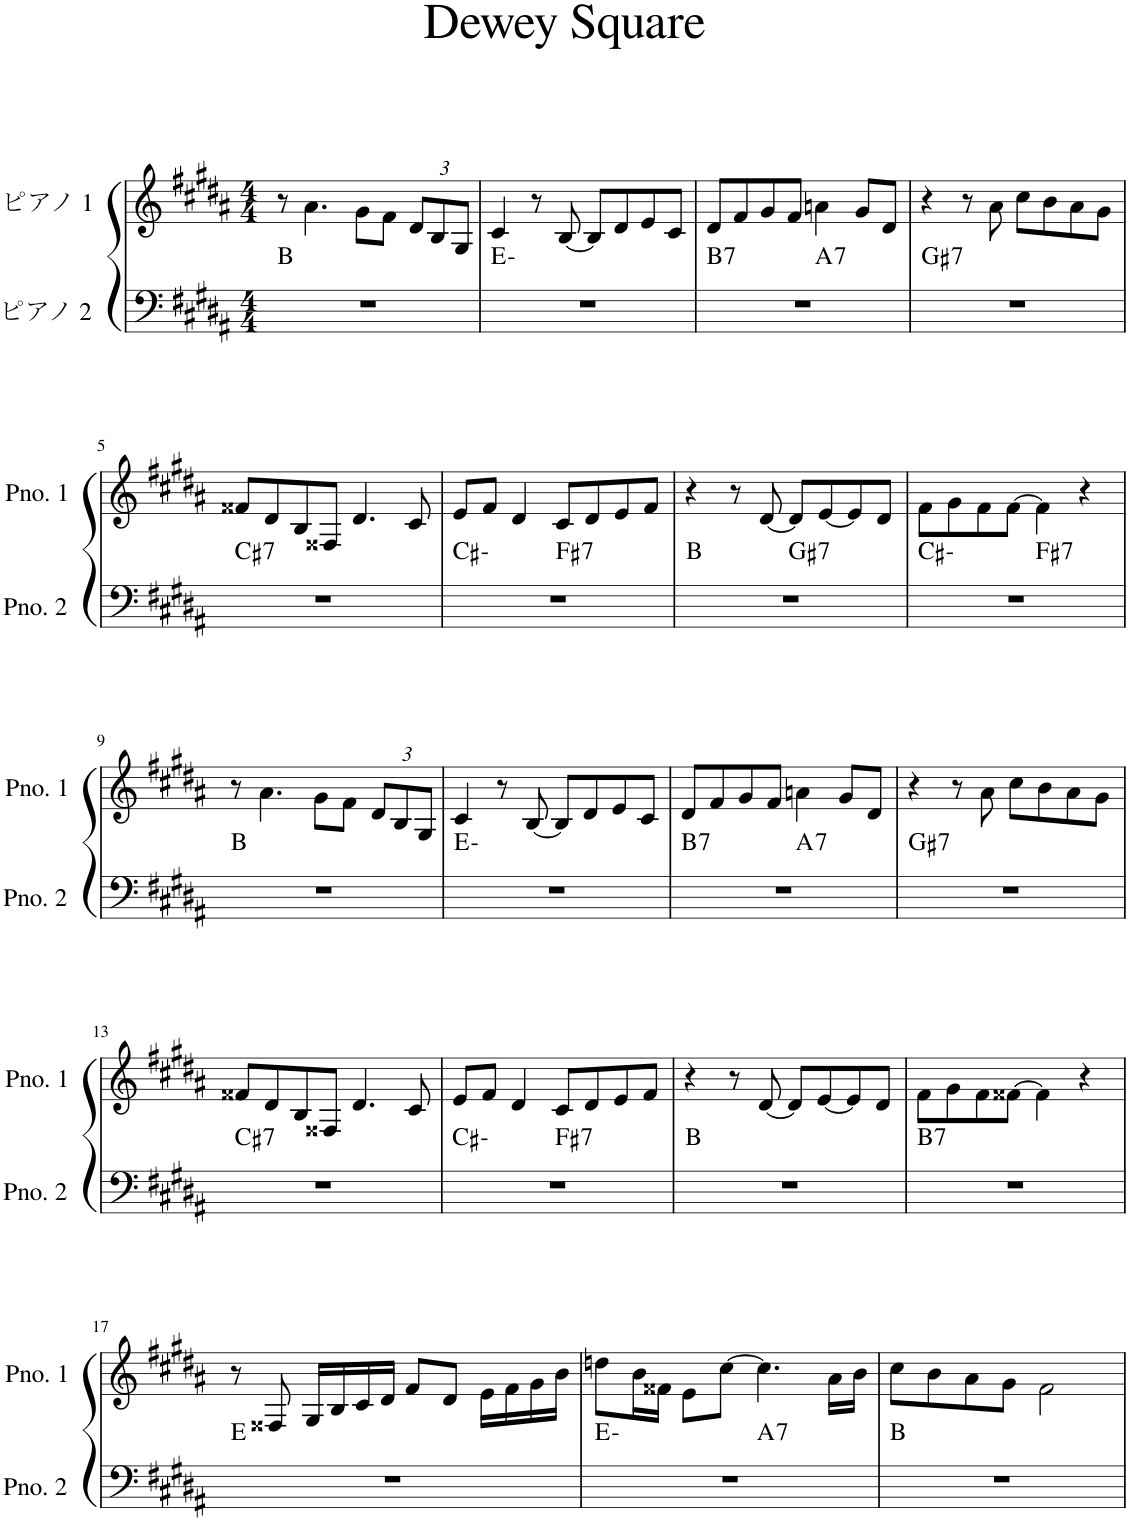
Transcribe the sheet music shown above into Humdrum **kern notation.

**kern	**harte	**kern
*part2	*part2	*part1
*staff2	*	*staff1
*I"ピアノ 2	*	*I"ピアノ 1
*clefF4	*	*clefG2
*k[f#c#g#d#a#]	*	*k[f#c#g#d#a#]
*M4/4	*	*M4/4
=1	=1	=1
1r	B:maj	8r
.	.	4.a#\
.	.	8g#\L
.	.	8f#\J
*	*	*Xbrackettup
.	.	12d#/L
.	.	12B/
.	.	12G#/J
=2	=2	=2
1r	E:min	4c#/
.	.	8r
.	.	[8B/
.	.	8B/L]
.	.	8d#/
.	.	8e/
.	.	8c#/J
=3	=3	=3
!	!LO:H:kt=7	!
*^	*	*
1r	2ryy	B:7	8d#/L
.	.	.	8f#/
.	.	.	8g#/
.	.	.	8f#/J
!	!	!LO:H:kt=7	!
.	2ryy	A:7	4an\
.	.	.	8g#/L
.	.	.	8d#/J
=4	=4	=4	=4
!	!	!LO:H:kt=7	!
*v	*v	*	*
1r	G#:7	4r
.	.	8r
.	.	8a#\
.	.	8cc#\L
.	.	8b\
.	.	8a#\
.	.	8g#\J
!!LO:LB:g=z
=5	=5	=5
!	!LO:H:kt=7	!
1r	C#:7	8f##X/L
.	.	8d#/
.	.	8B/
.	.	8F##X/J
.	.	4.d#/
.	.	8c#/
=6	=6	=6
*^	*	*
1r	2ryy	C#:min	8e/L
.	.	.	8f#/J
.	.	.	4d#/
!	!	!LO:H:kt=7	!
.	2ryy	F#:7	8c#/L
.	.	.	8d#/
.	.	.	8e/
.	.	.	8f#/J
=7	=7	=7	=7
1r	2ryy	B:maj	4r
.	.	.	8r
.	.	.	[8d#/
!	!	!LO:H:kt=7	!
.	2ryy	G#:7	8d#/L]
.	.	.	[8e/
.	.	.	8e/]
.	.	.	8d#/J
=8	=8	=8	=8
1r	2ryy	C#:min	8f#\L
.	.	.	8g#\
.	.	.	8f#\
.	.	.	[8f#\J
!	!	!LO:H:kt=7	!
.	2ryy	F#:7	4f#\]
.	.	.	4r
*v	*v	*	*
!!LO:LB:g=z
=9	=9	=9
1r	B:maj	8r
.	.	4.a#\
.	.	8g#\L
.	.	8f#\J
.	.	12d#/L
.	.	12B/
.	.	12G#/J
=10	=10	=10
1r	E:min	4c#/
.	.	8r
.	.	[8B/
.	.	8B/L]
.	.	8d#/
.	.	8e/
.	.	8c#/J
=11	=11	=11
!	!LO:H:kt=7	!
*^	*	*
1r	2ryy	B:7	8d#/L
.	.	.	8f#/
.	.	.	8g#/
.	.	.	8f#/J
!	!	!LO:H:kt=7	!
.	2ryy	A:7	4an\
.	.	.	8g#/L
.	.	.	8d#/J
=12	=12	=12	=12
!	!	!LO:H:kt=7	!
*v	*v	*	*
1r	G#:7	4r
.	.	8r
.	.	8a#\
.	.	8cc#\L
.	.	8b\
.	.	8a#\
.	.	8g#\J
!!LO:LB:g=z
=13	=13	=13
!	!LO:H:kt=7	!
1r	C#:7	8f##X/L
.	.	8d#/
.	.	8B/
.	.	8F##X/J
.	.	4.d#/
.	.	8c#/
=14	=14	=14
*^	*	*
1r	2ryy	C#:min	8e/L
.	.	.	8f#/J
.	.	.	4d#/
!	!	!LO:H:kt=7	!
.	2ryy	F#:7	8c#/L
.	.	.	8d#/
.	.	.	8e/
.	.	.	8f#/J
*v	*v	*	*
=15	=15	=15
1r	B:maj	4r
.	.	8r
.	.	[8d#/
.	.	8d#/L]
.	.	[8e/
.	.	8e/]
.	.	8d#/J
=16	=16	=16
!	!LO:H:kt=7	!
1r	B:7	8f#\L
.	.	8g#\
.	.	8f#\
.	.	[8f##X\J
.	.	4f##\]
.	.	4r
!!LO:LB:g=z
=17	=17	=17
1r	E:maj	8r
.	.	8F##X/
.	.	16G#/LL
.	.	16B/
.	.	16c#/
.	.	16d#/JJ
.	.	8f#/L
.	.	8d#/J
.	.	16e\LL
.	.	16f#\
.	.	16g#\
.	.	16b\JJ
=18	=18	=18
*^	*	*
1r	2ryy	E:min	8ddn\L
.	.	.	16b\L
.	.	.	16f##X\JJ
.	.	.	8e\L
.	.	.	[8cc#\J
!	!	!LO:H:kt=7	!
.	2ryy	A:7	4.cc#\]
.	.	.	16a#\LL
.	.	.	16b\JJ
*v	*v	*	*
=19	=19	=19
1r	B:maj	8cc#\L
.	.	8b\
.	.	8a#\
.	.	8g#\J
.	.	2f#\
=	=	=
*-	*-	*-
